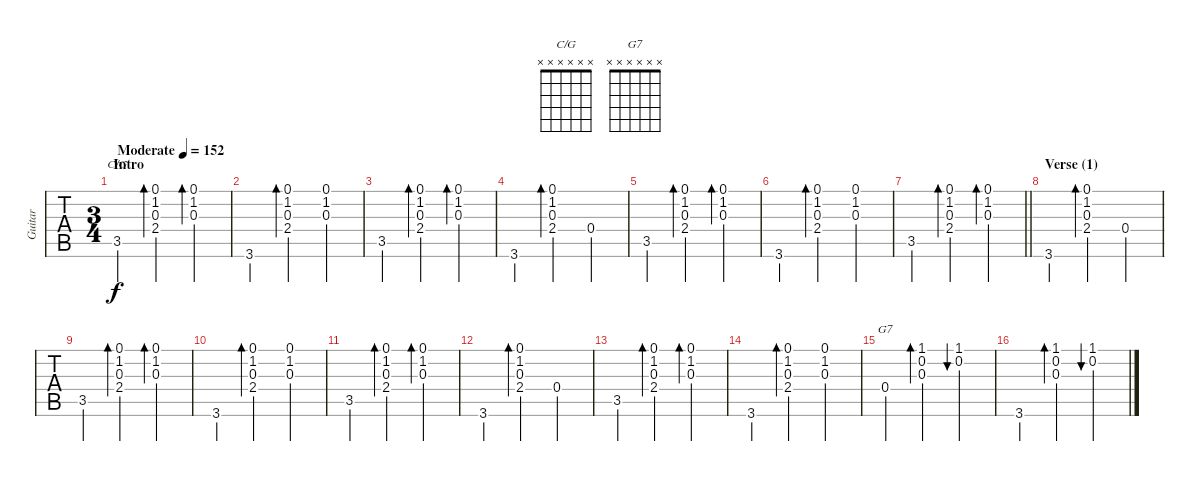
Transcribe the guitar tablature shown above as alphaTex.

\track ("Guitar" "Guitar") {instrument acousticguitarsteel}
\staff {tabs}
\tuning (E4 B3 G3 D3 A2 E2) {hide}
\chord ("C/G" x x x x x x)
\chord ("G7" x x x x x x)
\ts (3 4)
\section ("" "Intro")
\tempo (152 "Moderate")
\clef g2
\ks c
3.5.4{ch "C/G" dy f instrument acousticguitarsteel} (0.1 1.2 0.3 2.4).4{bd 60} (0.1 1.2 0.3).4{bd 60} |
3.6.4 (0.1 1.2 0.3 2.4).4{bd 60} (0.1 1.2 0.3).4 |
3.5.4 (0.1 1.2 0.3 2.4).4{bd 60} (0.1 1.2 0.3).4{bd 60} |
3.6.4 (0.1 1.2 0.3 2.4).4{bd 60} 0.4.4 |
3.5.4 (0.1 1.2 0.3 2.4).4{bd 60} (0.1 1.2 0.3).4{bd 60} |
3.6.4 (0.1 1.2 0.3 2.4).4{bd 60} (0.1 1.2 0.3).4 |
\barLineRight lightlight
3.5.4 (0.1 1.2 0.3 2.4).4{bd 60} (0.1 1.2 0.3).4{bd 60} |
\section ("" "Verse (1)")
3.6.4 (0.1 1.2 0.3 2.4).4{bd 60} 0.4.4 |
3.5.4 (0.1 1.2 0.3 2.4).4{bd 60} (0.1 1.2 0.3).4{bd 60} |
3.6.4 (0.1 1.2 0.3 2.4).4{bd 60} (0.1 1.2 0.3).4 |
3.5.4 (0.1 1.2 0.3 2.4).4{bd 60} (0.1 1.2 0.3).4{bd 60} |
3.6.4 (0.1 1.2 0.3 2.4).4{bd 60} 0.4.4 |
3.5.4 (0.1 1.2 0.3 2.4).4{bd 60} (0.1 1.2 0.3).4{bd 60} |
3.6.4 (0.1 1.2 0.3 2.4).4{bd 60} (0.1 1.2 0.3).4 |
0.4.4{ch "G7"} (1.1 0.2 0.3).4{bd 60} (1.1 0.2).4{bu 60} |
3.6.4 (1.1 0.2 0.3).4{bd 60} (1.1 0.2).4{bu 60}
